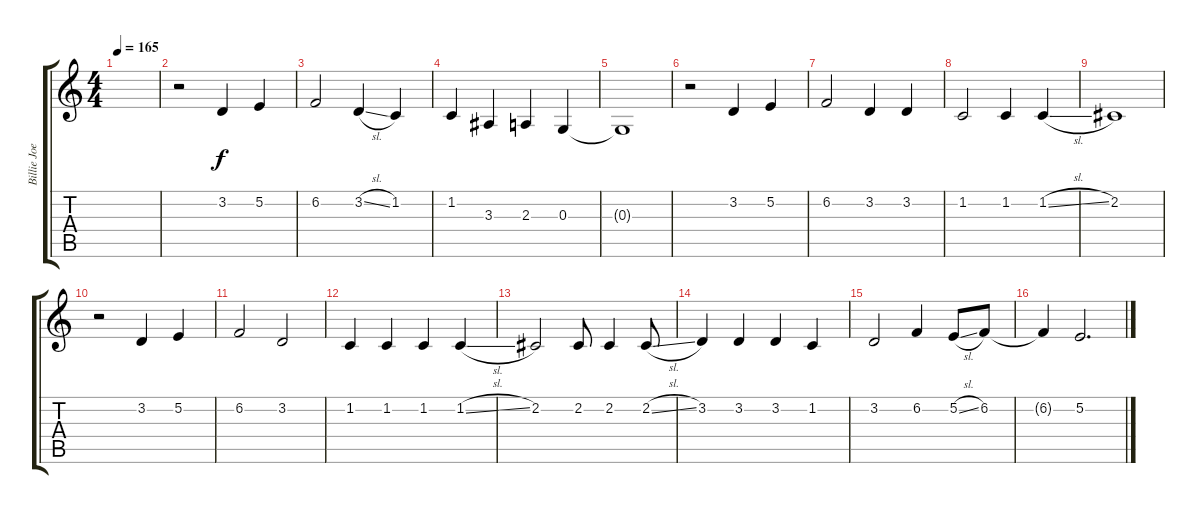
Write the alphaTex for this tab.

\track ("Billie Joe Armstrong - Vocals" "Billie Joe") {instrument altosax}
\staff {score tabs}
\tuning (E4 B3 G3 D3 A2 E2) {hide}
\ts (4 4)
\tempo 165
\clef g2
\ks c
|
r.2 3.2.4 5.2.4 |
6.2.2 3.2{sl}.4 1.2.4 |
1.2.4 3.3.4 2.3.4 0.3.4 |
0.3{t}.1 |
r.2 3.2.4 5.2.4 |
6.2.2 3.2.4 3.2.4 |
1.2.2 1.2.4 1.2{sl}.4 |
2.2.1 |
r.2 3.2.4 5.2.4 |
6.2.2 3.2.2 |
1.2.4 1.2.4 1.2.4 1.2{sl}.4 |
2.2.2 2.2.8 2.2.4 2.2{sl}.8 |
3.2.4 3.2.4 3.2.4 1.2.4 |
3.2.2 6.2.4 5.2{sl}.8 6.2.8 |
6.2{t}.4 5.2.2{d}
